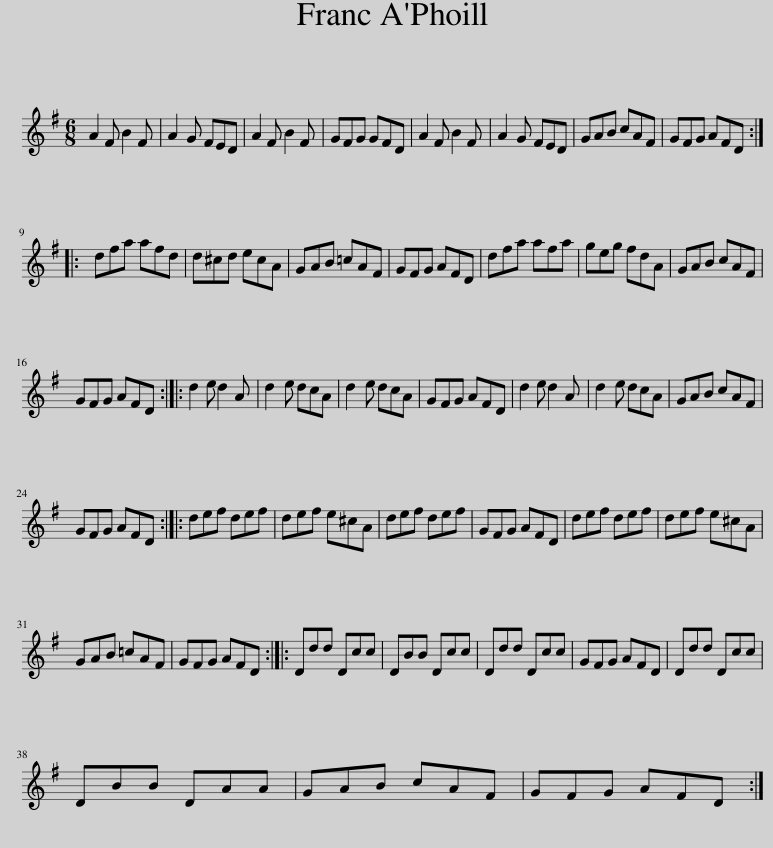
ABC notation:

X:1
L:1/8
M:6/8
I:linebreak $
K:G
V:1 treble
V:1
 A2 F B2 F | A2 G FED | A2 F B2 F | GFG GFD | A2 F B2 F | %5
 A2 G FED | GAB cAF | GFG AFD ::$ dfa afd | d^cd ecA | %10
 GAB =cAF | GFG AFD | dfa afa | geg fdA | GAB cAF |$ %15
 GFG AFD :: d2 e d2 A | d2 e dcA | d2 e dcA | GFG AFD | %20
 d2 e d2 A | d2 e dcA | GAB cAF |$ GFG AFD :: def def | %25
 def e^cA | def def | GFG AFD | def def | def e^cA |$ %30
 GAB =cAF | GFG AFD :: Ddd Dcc | DBB Dcc | Ddd Dcc | %35
 GFG AFD | Ddd Dcc |$ DBB DAA | GAB cAF | GFG AFD :| %40
